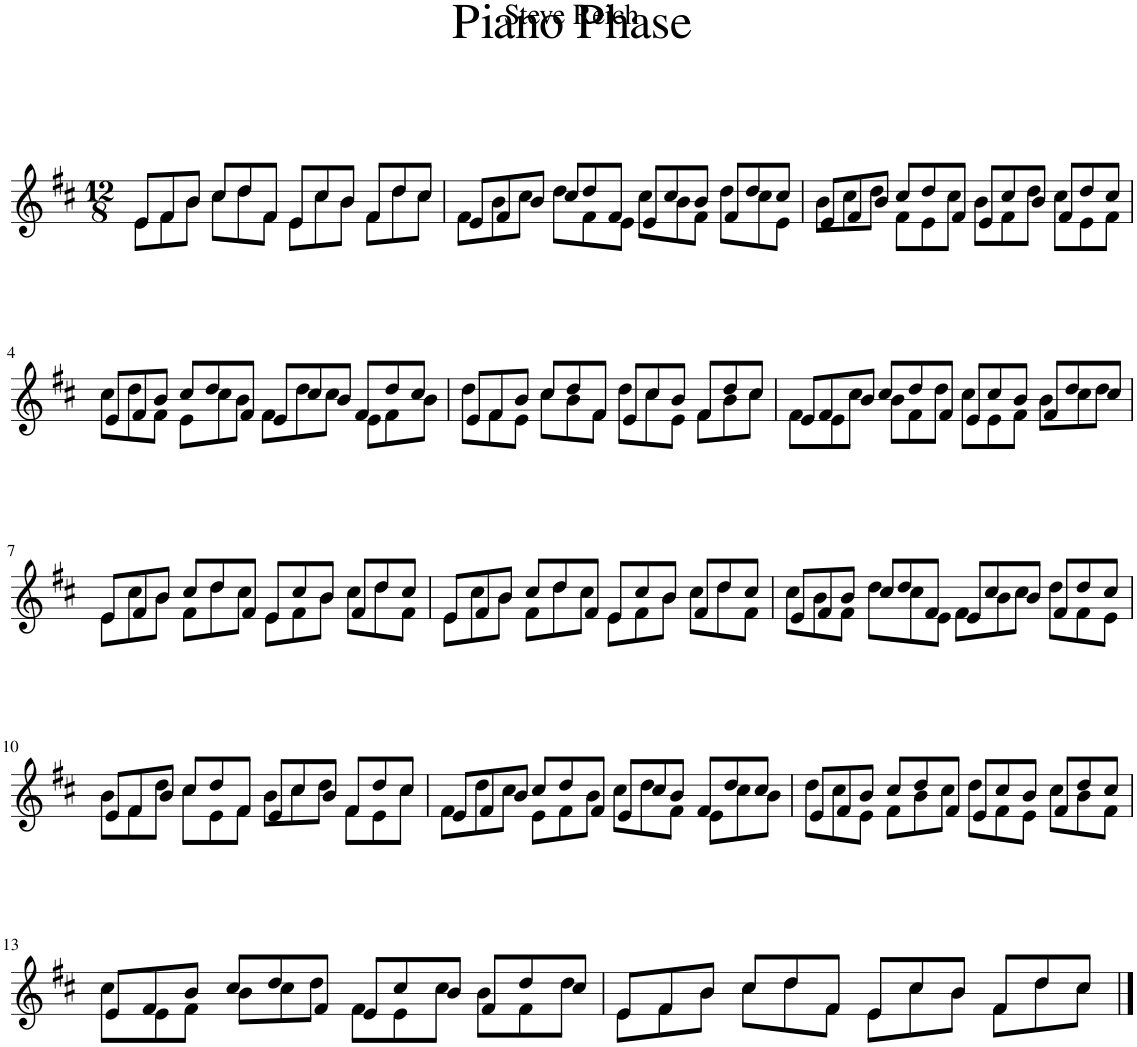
**kern
*part1
*staff1
*I"Piano
*I'Pno
*clefG2
*k[f#c#]
*M12/8
=1
*^
8e/L	8e\L
8f#/	8f#\
8b/J	8b\J
8cc#/L	8cc#\L
8dd/	8dd\
8f#/J	8f#\J
8e/L	8e\L
8cc#/	8cc#\
8b/J	8b\J
8f#/L	8f#\L
8dd/	8dd\
8cc#/J	8cc#\J
=2	=2
8e/L	8f#\L
8f#/	8b\
8b/J	8cc#\J
8cc#/L	8dd\L
8dd/	8f#\
8f#/J	8e\J
8e/L	8cc#\L
8cc#/	8b\
8b/J	8f#\J
8f#/L	8dd\L
8dd/	8cc#\
8cc#/J	8e\J
=3	=3
8e/L	8b\L
8f#/	8cc#\
8b/J	8dd\J
8cc#/L	8f#\L
8dd/	8e\
8f#/J	8cc#\J
8e/L	8b\L
8cc#/	8f#\
8b/J	8dd\J
8f#/L	8cc#\L
8dd/	8e\
8cc#/J	8f#\J
!!LO:LB:g=z	!!
=4	=4
8e/L	8cc#\L
8f#/	8dd\
8b/J	8f#\J
8cc#/L	8e\L
8dd/	8cc#\
8f#/J	8b\J
8e/L	8f#\L
8cc#/	8dd\
8b/J	8cc#\J
8f#/L	8e\L
8dd/	8f#\
8cc#/J	8b\J
=5	=5
8e/L	8dd\L
8f#/	8f#\
8b/J	8e\J
8cc#/L	8cc#\L
8dd/	8b\
8f#/J	8f#\J
8e/L	8dd\L
8cc#/	8cc#\
8b/J	8e\J
8f#/L	8f#\L
8dd/	8b\
8cc#/J	8cc#\J
=6	=6
8e/L	8f#\L
8f#/	8e\
8b/J	8cc#\J
8cc#/L	8b\L
8dd/	8f#\
8f#/J	8dd\J
8e/L	8cc#\L
8cc#/	8e\
8b/J	8f#\J
8f#/L	8b\L
8dd/	8cc#\
8cc#/J	8dd\J
!!LO:LB:g=z	!!
=7	=7
8e/L	8e\L
8f#/	8cc#\
8b/J	8b\J
8cc#/L	8f#\L
8dd/	8dd\
8f#/J	8cc#\J
8e/L	8e\L
8cc#/	8f#\
8b/J	8b\J
8f#/L	8cc#\L
8dd/	8dd\
8cc#/J	8f#\J
=8	=8
8e/L	8e\L
8f#/	8cc#\
8b/J	8b\J
8cc#/L	8f#\L
8dd/	8dd\
8f#/J	8cc#\J
8e/L	8e\L
8cc#/	8f#\
8b/J	8b\J
8f#/L	8cc#\L
8dd/	8dd\
8cc#/J	8f#\J
=9	=9
8e/L	8cc#\L
8f#/	8b\
8b/J	8f#\J
8cc#/L	8dd\L
8dd/	8cc#\
8f#/J	8e\J
8e/L	8f#\L
8cc#/	8b\
8b/J	8cc#\J
8f#/L	8dd\L
8dd/	8f#\
8cc#/J	8e\J
!!LO:LB:g=z	!!
=10	=10
8e/L	8b\L
8f#/	8f#\
8b/J	8dd\J
8cc#/L	8cc#\L
8dd/	8e\
8f#/J	8f#\J
8e/L	8b\L
8cc#/	8cc#\
8b/J	8dd\J
8f#/L	8f#\L
8dd/	8e\
8cc#/J	8cc#\J
=11	=11
8e/L	8f#\L
8f#/	8dd\
8b/J	8cc#\J
8cc#/L	8e\L
8dd/	8f#\
8f#/J	8b\J
8e/L	8cc#\L
8cc#/	8dd\
8b/J	8f#\J
8f#/L	8e\L
8dd/	8cc#\
8cc#/J	8b\J
=12	=12
8e/L	8dd\L
8f#/	8cc#\
8b/J	8e\J
8cc#/L	8f#\L
8dd/	8b\
8f#/J	8cc#\J
8e/L	8dd\L
8cc#/	8f#\
8b/J	8e\J
8f#/L	8cc#\L
8dd/	8b\
8cc#/J	8f#\J
!!LO:LB:g=z	!!
=13	=13
8e/L	8cc#\L
8f#/	8e\
8b/J	8f#\J
8cc#/L	8b\L
8dd/	8cc#\
8f#/J	8dd\J
8e/L	8f#\L
8cc#/	8e\
8b/J	8cc#\J
8f#/L	8b\L
8dd/	8f#\
8cc#/J	8dd\J
=14	=14
8e/L	8e\L
8f#/	8f#\
8b/J	8b\J
8cc#/L	8cc#\L
8dd/	8dd\
8f#/J	8f#\J
8e/L	8e\L
8cc#/	8cc#\
8b/J	8b\J
8f#/L	8f#\L
8dd/	8dd\
8cc#/J	8cc#\J
*v	*v
==
*-
